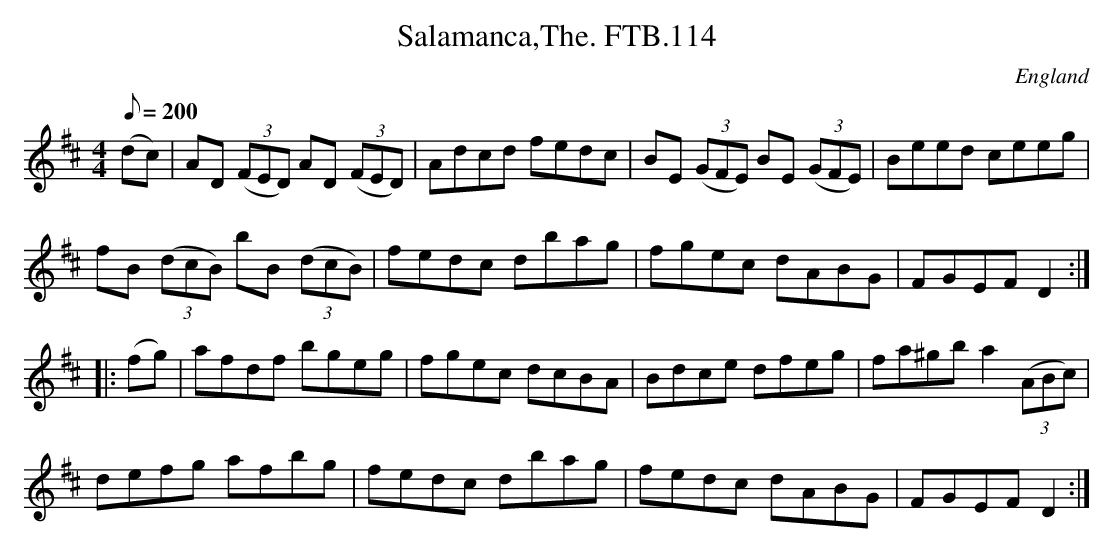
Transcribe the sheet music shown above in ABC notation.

X:1
T:Salamanca,The. FTB.114
M:4/4
Q:200
O:England
K:D major
(dc)|AD ((3FED) AD ((3FED)|Adcd fedc|BE ((3GFE) BE ((3GFE)|Beed ceeg|
fB ((3dcB) bB ((3dcB)|fedc dbag|fgec dABG|FGEFD2:|
|:(fg)|afdf bgeg|fgec dcBA|Bdce dfeg|fa^gba2 ((3ABc)|
defg afbg|fedc dbag|fedc dABG|FGEFD2:|
